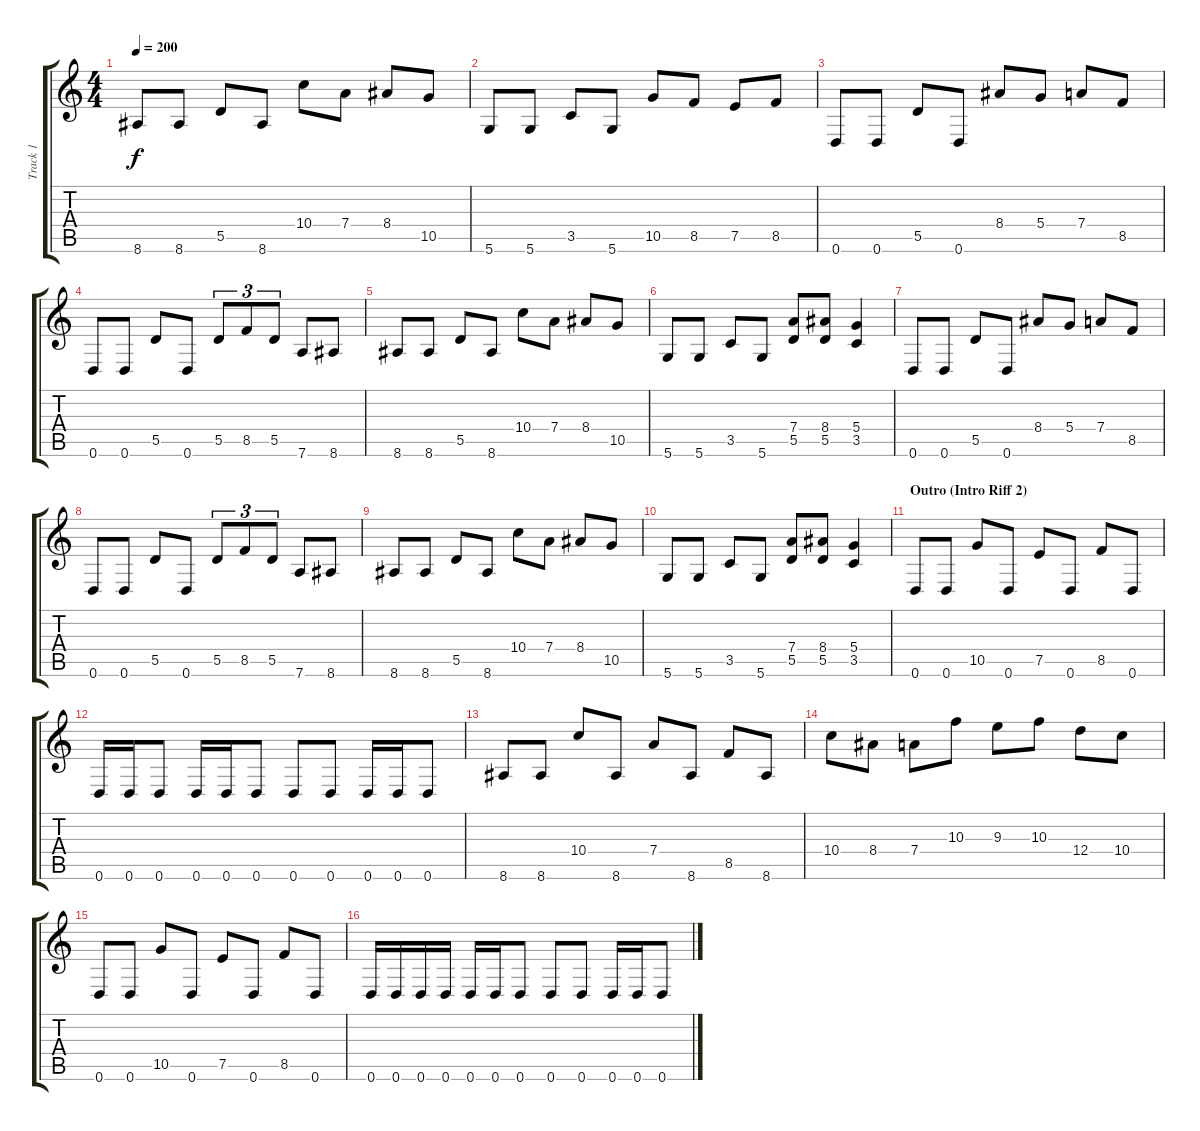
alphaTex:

\track ("Track 1" "Track 1") {instrument distortionguitar}
\staff {score tabs}
\tuning (E4 B3 G3 D3 A2 D2) {hide}
\ts (4 4)
\tempo 200
\clef g2
\ks c
8.6.8{dy f} 8.6.8 5.5.8 8.6.8 10.4.8 7.4.8 8.4.8 10.5.8 |
5.6.8 5.6.8 3.5.8 5.6.8 10.5.8 8.5.8 7.5.8 8.5.8 |
0.6.8 0.6.8 5.5.8 0.6.8 8.4.8 5.4.8 7.4.8 8.5.8 |
0.6.8 0.6.8 5.5.8 0.6.8 5.5.8{tu (3 2)} 8.5.8{tu (3 2)} 5.5.8{tu (3 2)} 7.6.8 8.6.8 |
8.6.8 8.6.8 5.5.8 8.6.8 10.4.8 7.4.8 8.4.8 10.5.8 |
5.6.8 5.6.8 3.5.8 5.6.8 (7.4 5.5).8 (8.4 5.5).8 (5.4 3.5).4 |
0.6.8 0.6.8 5.5.8 0.6.8 8.4.8 5.4.8 7.4.8 8.5.8 |
0.6.8 0.6.8 5.5.8 0.6.8 5.5.8{tu (3 2)} 8.5.8{tu (3 2)} 5.5.8{tu (3 2)} 7.6.8 8.6.8 |
8.6.8 8.6.8 5.5.8 8.6.8 10.4.8 7.4.8 8.4.8 10.5.8 |
5.6.8 5.6.8 3.5.8 5.6.8 (7.4 5.5).8 (8.4 5.5).8 (5.4 3.5).4 |
\section ("" "Outro (Intro Riff 2)")
0.6.8 0.6.8 10.5.8 0.6.8 7.5.8 0.6.8 8.5.8 0.6.8 |
0.6.16 0.6.16 0.6.8 0.6.16 0.6.16 0.6.8 0.6.8 0.6.8 0.6.16 0.6.16 0.6.8 |
8.6.8 8.6.8 10.4.8 8.6.8 7.4.8 8.6.8 8.5.8 8.6.8 |
10.4.8 8.4.8 7.4.8 10.3.8 9.3.8 10.3.8 12.4.8 10.4.8 |
0.6.8 0.6.8 10.5.8 0.6.8 7.5.8 0.6.8 8.5.8 0.6.8 |
0.6.16 0.6.16 0.6.16 0.6.16 0.6.16 0.6.16 0.6.8 0.6.8 0.6.8 0.6.16 0.6.16 0.6.8
